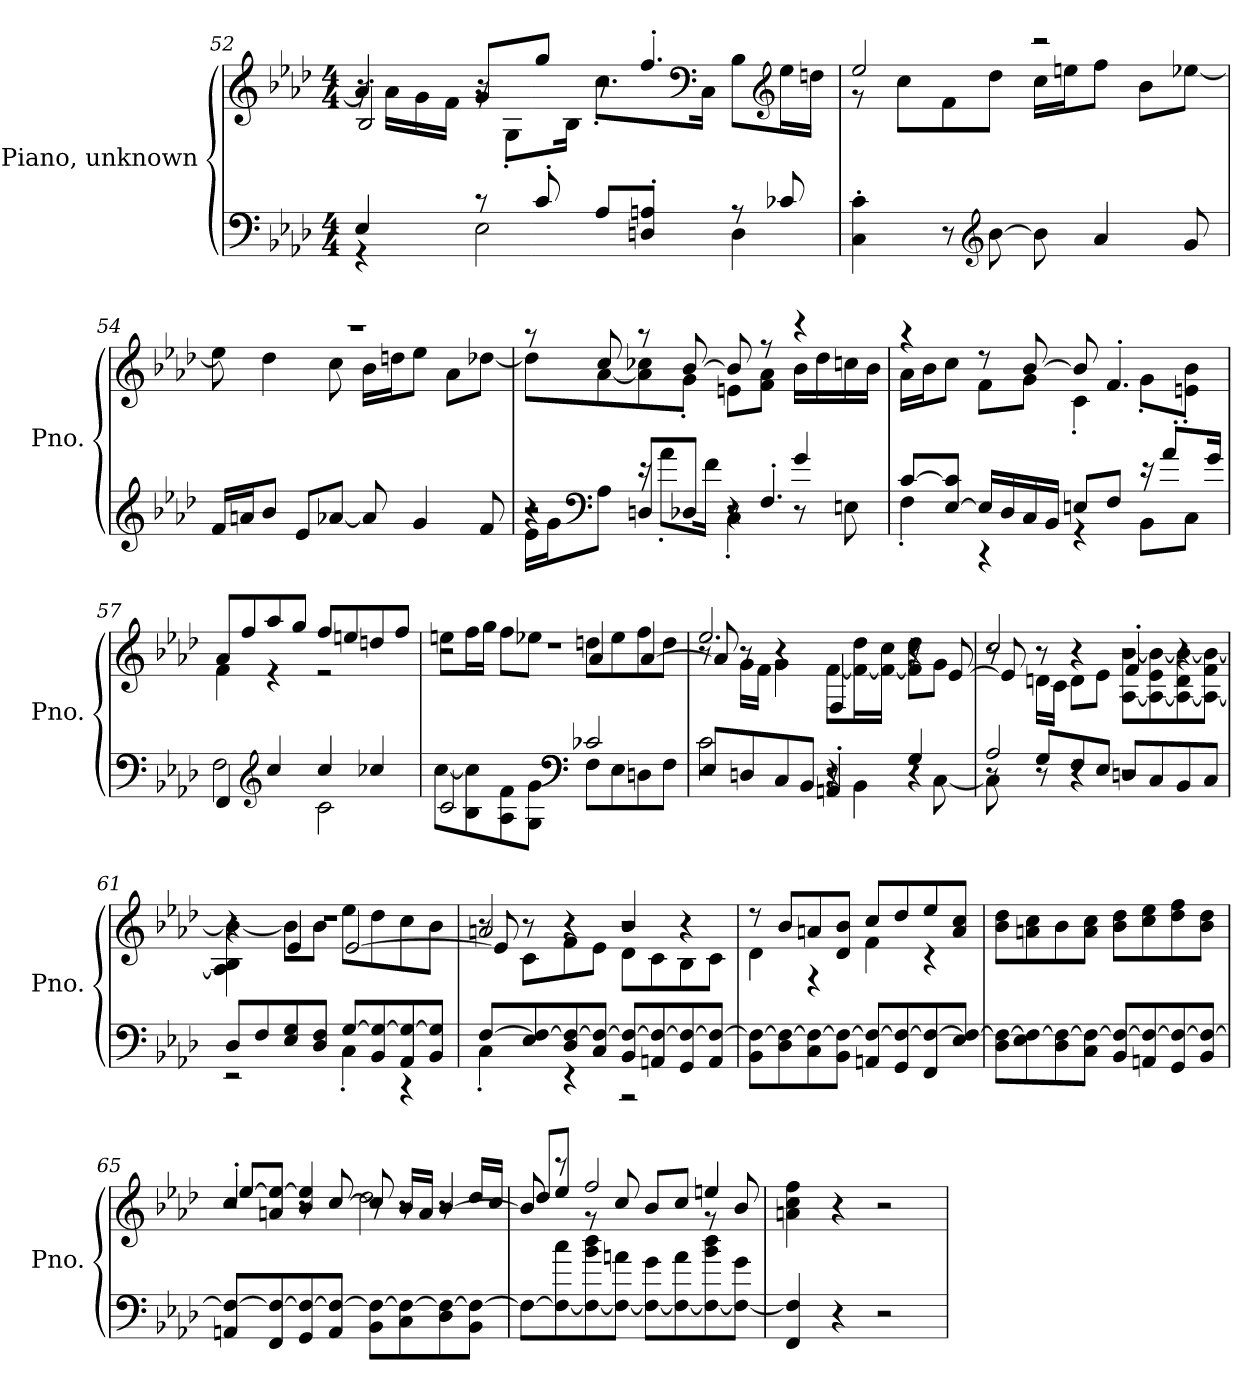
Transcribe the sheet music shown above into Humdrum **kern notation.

**kern	**kern
*part1	*part1
*staff2	*staff1
*I"Piano, unknown	*
*I'Pno.	*
!!LO:LB:g=z
*clefF4	*clefG2
*k[b-e-a-d-]	*k[b-e-a-d-]
*M4/4	*M4/4
=52	=52
*^	*^
*	*	*	*^
4E-/	4r	4a-/]	16r	2B-'/
.	.	.	16a-\LL	.
.	.	.	16g\	.
.	.	.	16f\JJ	.
8r	2E-\	8g/L	16r	.
.	.	.	8G'\L	.
8c'/	.	8gg/J	.	.
.	.	.	16B-\Jk	.
8A-/L	.	8r	8.cc'\L	2r
8Dn/' 8An/'J	.	4.ff'/	.	.
*	*	*clefF4	*	*
.	.	.	16C\Jk	.
8r	4D\	.	8B-\L	.
*	*	*clefG2	*	*
8c-X/	.	.	16ee-\L	.
.	.	.	16ddn\JJ	.
*v	*v	*	*	*
*	*	*v	*v
=53	=53	=53
4C\' 4c\'	2ee-/	8r
.	.	8cc\L
8r	.	8f\
*clefG2	*	*
[8b-\	.	8dd-\J
8b-\]	2r	16cc\LL
.	.	16een\J
4a-/	.	8ff\J
.	.	8b-\L
8g/	.	[8ee-X\J
!!LO:LB:g=z	!!
=54	=54	=54
16f/LL	1r	8ee-\]
16an/J	.	.
8b-/J	.	4dd-\
8e-/L	.	.
[8a-X/J	.	8cc\
8a-/]	.	16b-\LL
.	.	16ddn\J
4g/	.	8ee-\J
.	.	8a-\L
8f/	.	[8dd-X\J
=55	=55	=55
*^	*	*
*	*^	*	*
2r	16e-\LL	4r	8r	8dd-\L]
.	16g\J	.	.	.
*clefF4	*	*	*	*
.	8A-\J	.	8cc/	[8a-\
.	16r	8Dn/L	8r	8a-\] 8cc-X\
.	8a-'\L	.	.	.
.	.	8D-X/J	[8b-/	8g'\J
.	16f\Jk	.	.	.
4r	4C'\	8r	8b-/]	8en\L
.	.	4.F'/	8r	8f\ 8a-\J
4g/	8r	.	4r	16b-\LL
.	.	.	.	16dd-\
.	8En\	.	.	16ccn\
.	.	.	.	16b-\JJ
*	*v	*v	*	*
!!LO:LB:g=z	!!
=56	=56	=56	=56
[8c/L	4F'\	4r	16a-\LL
.	.	.	16b-\J
[8E-/ 8c/]J	.	.	8cc\J
16E-/LL]	4r	8r	8f\L
16D-/	.	.	.
16C/	.	[8b-/	8g\J
16BB-/JJ	.	.	.
8En/L	4r	8b-/]	4c'\
8F/J	.	4.f'/	.
16r	8BB-\L	.	8g'\L
8a-'/L	.	.	.
.	8C\J	.	8en\' 8b-\'J
16g/Jk	.	.	.
=57	=57	=57	=57
4FF/	2F\	8a-/L	4f\
.	.	8ff/	.
*clefG2	*	*	*
4cc/	.	8aa-/	4r
.	.	8gg/J	.
4cc/	2c\	8ff/L	2r
.	.	8een/	.
4cc-X/	.	8ddn/	.
.	.	8ff/J	.
=58	=58	=58	=58
*	*	*	*^
2c/	[8cc\L	1r	8een\L	2r
.	8B-\ 8cc\]	.	16ff\L	.
.	.	.	16gg\JJ	.
.	8A-\ 8f\	.	8ff\L	.
.	8G\ 8g\J	.	8ee-X\J	.
*clefF4	*	*	*	*
2c-X/	8F\L	.	8ddn\L	4a-/
.	8E-\	.	8ee-\	.
.	8Dn\	.	8ff\	[4a-/
.	8F\J	.	8dd\J	.
!!LO:LB:g=z	!!	!!
=59	=59	=59	=59	=59
*	*^	*	*	*
2r	2c\	8E-/L	2.ee-/	8r	8a-/]
.	.	8Dn/	.	16g\LL	8r
.	.	.	.	16f\JJ	.
.	.	8C/	.	4g\	4r
.	.	8BB-/J	.	.	.
4r	8r	4AAn'/	.	[8f\L	4F/
.	4BB-\	.	.	16f\_ 16dd-\L	.
.	.	.	.	16f\_ 16cc\JJ	.
4G/	.	4r	4r	8f\] 8dd-\L	8r
.	[8C\	.	.	8g\J	[8e-/
=60	=60	=60	=60	=60	=60
2A-/	8C\]	8r	2cc/	8r	8e-/]
.	8r	8G/L	.	16dn\LL	8r
.	.	.	.	16c\JJ	.
.	4r	8F/	.	8d\L	4r
.	.	8E-/J	.	8e-\J	.
2r	2r	8Dn/L	2r	[8A-\ [8b-\L	4f'/
.	.	8C/	.	8A-\_ 8e-\ 8b-\_	.
.	.	8BB-/	.	8A-\_ 8d\ 8b-\_	4r
.	.	8C/J	.	8A-\_ 8f\ 8b-\_J	.
*	*v	*v	*	*	*
=61	=61	=61	=61	=61
8D-/L	2r	1r	4A-\] 4B-\ 4b-\_	4r
8F/	.	.	.	.
8E-/ 8G/	.	.	8b-\L]	4e-/
8D-/ 8F/J	.	.	8b-\J	.
[8G/L	4C'\	.	8ee-\L	[2e-/
8BB-/ 8G/_	.	.	8dd-\	.
8AA-/ 8G/_	4r	.	8cc\	.
8BB-/ 8G/]J	.	.	8b-\J	.
!!LO:LB:g=z	!!	!!
=62	=62	=62	=62	=62
[8F/L	4C'\	2an/	8r	8e-/]
8E-/ 8F/_	.	.	8c\L	8r
8D-/ 8F/_	4r	.	8f\	4r
8C/ 8F/_J	.	.	8e-\J	.
8BB-/ 8F/_L	2r	4b-/	8d-\L	2r
8AAn/ 8F/_	.	.	8c\	.
8GG/ 8F/_	.	4r	8B-\	.
8AA/ 8F/_J	.	.	8c\J	.
*v	*v	*	*	*
*	*	*v	*v
=63	=63	=63
8BB-\ 8F\_L	8r	4d-\
8D-\ 8F\_	8b-/L	.
8C\ 8F\_	8an/	4r
8BB-\ 8F\_J	8d-/ 8b-/J	.
8AAn/ 8F/_L	8cc/L	4f\
8GG/ 8F/_	8dd-/	.
8FF/ 8F/_	8ee-/	4r
8E-/ 8F/_J	8a/ 8cc/J	.
*	*v	*v
=64	=64
8D-\ 8F\_L	8b-\ 8dd-\L
8E-\ 8F\_	8an\ 8cc\
8D-\ 8F\_	8b-\
8C\ 8F\_J	8a\ 8cc\J
8BB-/ 8F/_L	8b-\ 8dd-\L
8AAn/ 8F/_	8cc\ 8ee-\
8GG/ 8F/_	8dd-\ 8ff\
8BB-/ 8F/_J	8b-\ 8dd-\J
!!LO:PB:g=z
=65	=65
*	*^
*	*	*^
8AAn/ 8F/_L	4cc'/	2r	[8ee-/L
8FF/ 8F/_	.	.	8an/ 8ee-/_J
8GG/ 8F/_	8r	.	4b-/ 4ee-/]
8AA/ 8F/_J	[8cc/	.	.
8BB-\ 8F\_L	8cc/]	2dd-\	8r
8C\ 8F\_	8r	.	16b-/LL
.	.	.	16a/JJ
8D-\ 8F\_	[4b-/	.	8r
8BB-\ 8F\_J	.	.	16dd-/LL
.	.	.	16cc/JJ
*	*	*v	*v
=66	=66	=66
8F\L_	8b-/]	8dd-/L
8F\_ 8cc\	8r	8ee-/J
8F\_ 8b-\ 8dd-\	2ff/	8r
8F\_ 8an\J	.	8cc/
8F\_ 8g\L	.	8b-/L
8F\_ 8a\	.	8cc/J
8F\_ 8b-\ 8dd-\	4een/	8r
8F\_ 8g\J	.	8b-/
*	*v	*v
=67	=67
4FF/ 4F/]	4an\ 4cc\ 4ff\
4r	4r
2r	2r
=	=
*-	*-
